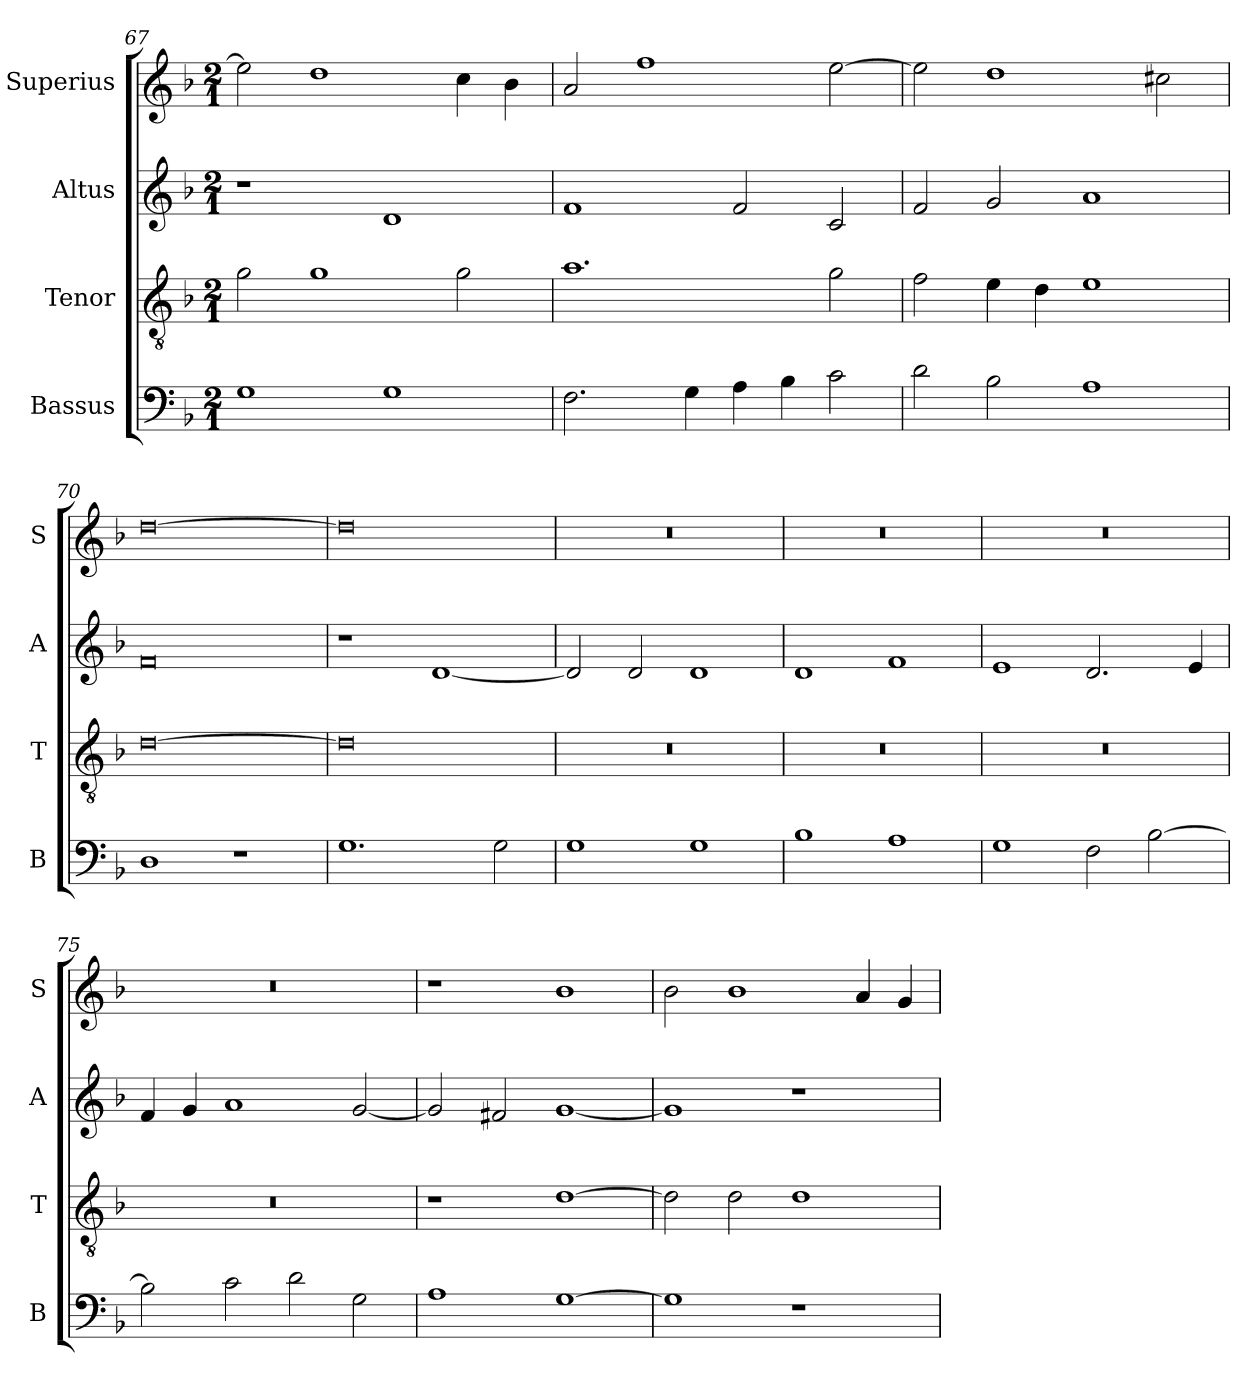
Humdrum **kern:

**kern	**kern	**kern	**kern
*part4	*part3	*part2	*part1
*staff4	*staff3	*staff2	*staff1
*I"Bassus	*I"Tenor	*I"Altus	*I"Superius
*I'B	*I'T	*I'A	*I'S
*clefF4	*clefGv2	*clefG2	*clefG2
*k[b-]	*k[b-]	*k[b-]	*k[b-]
*F:	*F:	*F:	*F:
*M2/1	*M2/1	*M2/1	*M2/1
=67	=67	=67	=67
1G	2g	1r	2ee-]
.	1g	.	1dd
1G	.	1d	.
.	2g	.	4cc
.	.	.	4b-
=68	=68	=68	=68
2.F	1.a	1f	2a
.	.	.	1ff
4G	.	.	.
4A	.	2f	.
4B-	.	.	.
2c	2g	2c	[2ee
=69	=69	=69	=69
2d	2f	2f	2ee]
2B-	4e	2g	1dd
.	4d	.	.
1A	1e	1a	.
.	.	.	2cc#X
=70	=70	=70	=70
1D	[0d	0f	[0dd
1r	.	.	.
=71	=71	=71	=71
1.G	0d]	1r	0dd]
.	.	[1d	.
2G	.	.	.
=72	=72	=72	=72
1G	0r	2d]	0r
.	.	2d	.
1G	.	1d	.
=73	=73	=73	=73
1B-	0r	1d	0r
1A	.	1f	.
=74	=74	=74	=74
1G	0r	1e	0r
2F	.	2.d	.
[2B-	.	.	.
.	.	4e	.
=75	=75	=75	=75
2B-]	0r	4f	0r
.	.	4g	.
2c	.	1a	.
2d	.	.	.
2G	.	[2g	.
=76	=76	=76	=76
1A	1r	2g]	1r
.	.	2f#X	.
[1G	[1d	[1g	1b-
=77	=77	=77	=77
1G]	2d]	1g]	2b-
.	2d	.	1b-
1r	1d	1r	.
.	.	.	4a
.	.	.	4g
=	=	=	=
*-	*-	*-	*-
